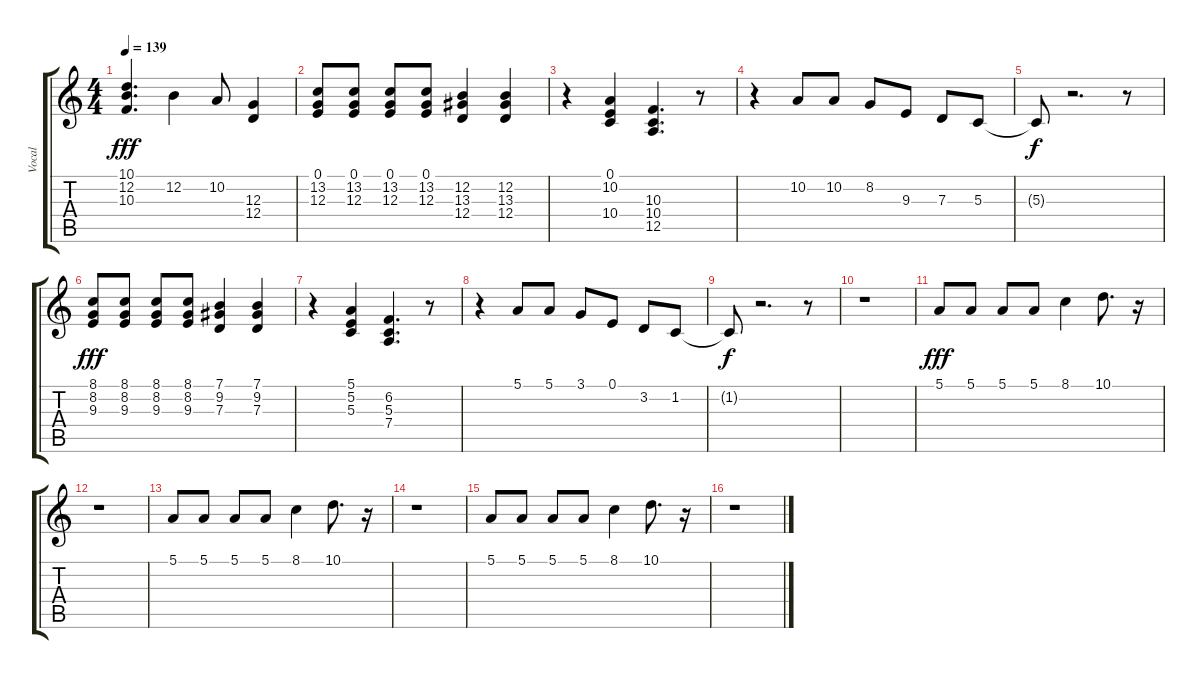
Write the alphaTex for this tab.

\track ("Vocal" "Vocal") {instrument lead1square}
\staff {score tabs}
\tuning (E4 B3 G3 D3 A2 E2) {hide}
\ts (4 4)
\tempo 139
\clef g2
\ks c
(10.1 12.2 10.3).4{d dy fff} 12.2.4 10.2.8 (12.3 12.4).4 |
(0.1 13.2 12.3).8 (0.1 13.2 12.3).8 (0.1 13.2 12.3).8 (0.1 13.2 12.3).8 (12.2 13.3 12.4).4 (12.2 13.3 12.4).4 |
r.4 (0.1 10.2 10.4).4 (10.3 10.4 12.5).4{d} r.8 |
r.4 10.2.8 10.2.8 8.2.8 9.3.8 7.3.8 5.3.8 |
5.3{t}.8{dy f} r.2{d} r.8 |
(8.1 8.2 9.3).8{dy fff} (8.1 8.2 9.3).8 (8.1 8.2 9.3).8 (8.1 8.2 9.3).8 (7.1 9.2 7.3).4 (7.1 9.2 7.3).4 |
r.4 (5.1 5.2 5.3).4 (6.2 5.3 7.4).4{d} r.8 |
r.4 5.1.8 5.1.8 3.1.8 0.1.8 3.2.8 1.2.8 |
1.2{t}.8{dy f} r.2{d} r.8 |
r.1 |
5.1.8{dy fff} 5.1.8 5.1.8 5.1.8 8.1.4 10.1.8{d} r.16 |
r.1 |
5.1.8 5.1.8 5.1.8 5.1.8 8.1.4 10.1.8{d} r.16 |
r.1 |
5.1.8 5.1.8 5.1.8 5.1.8 8.1.4 10.1.8{d} r.16 |
r.1
